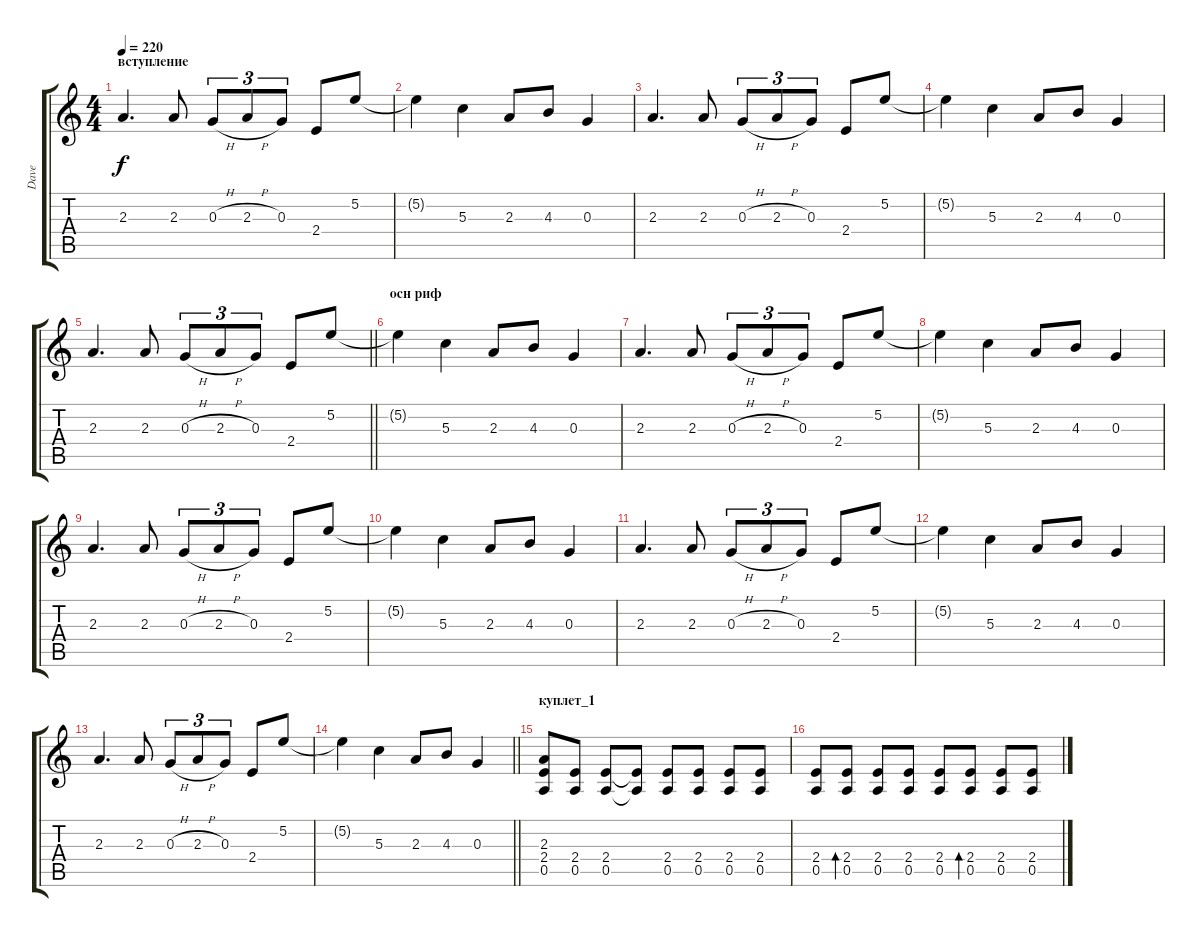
\track ("Dave" "Dave") {instrument distortionguitar}
\staff {score tabs}
\tuning (E4 B3 G3 D3 A2 E2) {hide}
\ts (4 4)
\section ("" "вступление")
\tempo 220
\clef g2
\ks c
2.3.4{d dy f instrument distortionguitar} 2.3.8 0.3{h}.8{tu (3 2)} 2.3{h}.8{tu (3 2)} 0.3.8{tu (3 2)} 2.4.8 5.2.8 |
5.2{t}.4 5.3.4 2.3.8 4.3.8 0.3.4 |
2.3.4{d} 2.3.8 0.3{h}.8{tu (3 2)} 2.3{h}.8{tu (3 2)} 0.3.8{tu (3 2)} 2.4.8 5.2.8 |
5.2{t}.4 5.3.4 2.3.8 4.3.8 0.3.4 |
\barLineRight lightlight
2.3.4{d} 2.3.8 0.3{h}.8{tu (3 2)} 2.3{h}.8{tu (3 2)} 0.3.8{tu (3 2)} 2.4.8 5.2.8 |
\section ("" "осн риф")
5.2{t}.4 5.3.4 2.3.8 4.3.8 0.3.4 |
2.3.4{d} 2.3.8 0.3{h}.8{tu (3 2)} 2.3{h}.8{tu (3 2)} 0.3.8{tu (3 2)} 2.4.8 5.2.8 |
5.2{t}.4 5.3.4 2.3.8 4.3.8 0.3.4 |
2.3.4{d} 2.3.8 0.3{h}.8{tu (3 2)} 2.3{h}.8{tu (3 2)} 0.3.8{tu (3 2)} 2.4.8 5.2.8 |
5.2{t}.4 5.3.4 2.3.8 4.3.8 0.3.4 |
2.3.4{d} 2.3.8 0.3{h}.8{tu (3 2)} 2.3{h}.8{tu (3 2)} 0.3.8{tu (3 2)} 2.4.8 5.2.8 |
5.2{t}.4 5.3.4 2.3.8 4.3.8 0.3.4 |
2.3.4{d} 2.3.8 0.3{h}.8{tu (3 2)} 2.3{h}.8{tu (3 2)} 0.3.8{tu (3 2)} 2.4.8 5.2.8 |
\barLineRight lightlight
5.2{t}.4 5.3.4 2.3.8 4.3.8 0.3.4 |
\section ("" "куплет_1")
(2.3 2.4 0.5).8 (2.4 0.5).8 (2.4 0.5).8 (2.4{t} 0.5{t}).8 (2.4 0.5).8 (2.4 0.5).8 (2.4 0.5).8 (2.4 0.5).8 |
(2.4 0.5).8 (2.4 0.5).8{bd 240} (2.4 0.5).8 (2.4 0.5).8 (2.4 0.5).8 (2.4 0.5).8{bd 240} (2.4 0.5).8 (2.4 0.5).8
